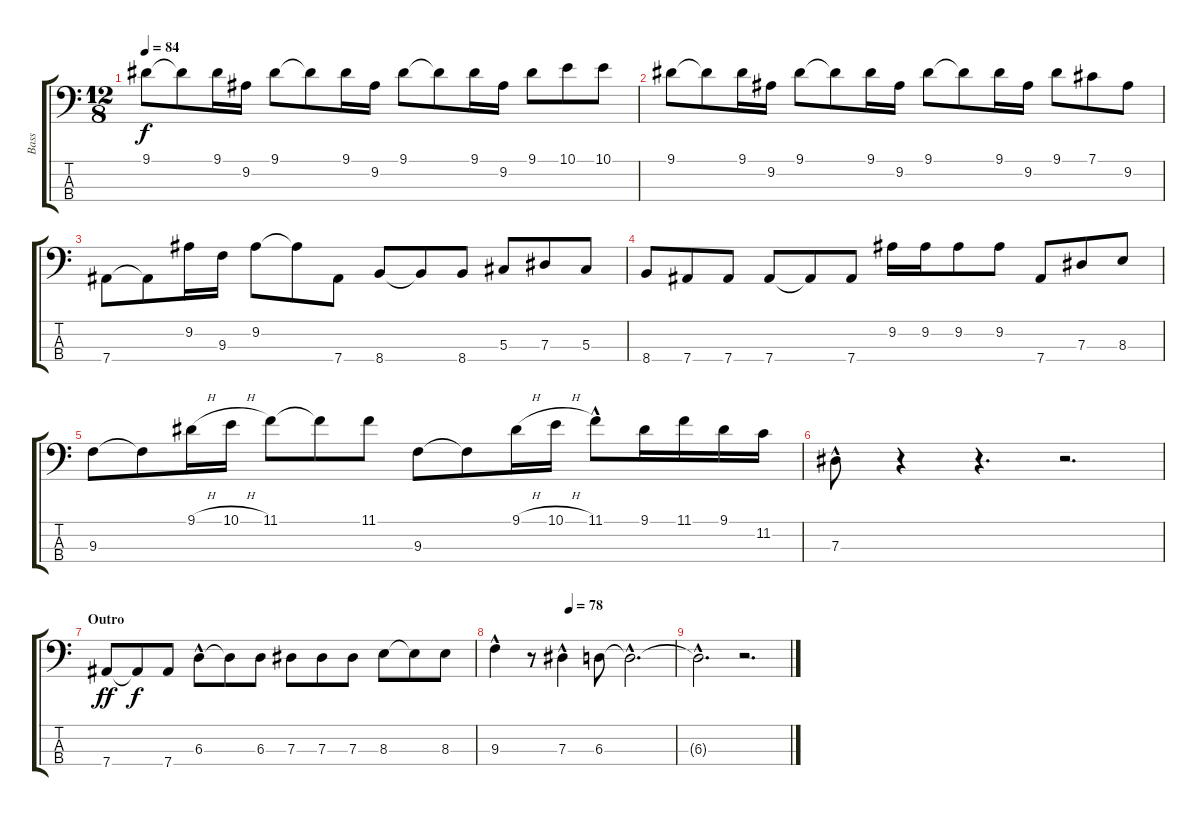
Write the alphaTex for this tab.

\track ("Bass" "Bass") {instrument electricbassfinger}
\staff {score tabs}
\tuning (Gb2 Db2 Ab1 Eb1) {hide}
\ts (12 8)
\tempo 84
\clef f4
\ks c
9.1.8{dy f} 9.1{t}.8 9.1.16 9.2.16 9.1.8 9.1{t}.8 9.1.16 9.2.16 9.1.8 9.1{t}.8 9.1.16 9.2.16 9.1.8 10.1.8 10.1.8 |
9.1.8 9.1{t}.8 9.1.16 9.2.16 9.1.8 9.1{t}.8 9.1.16 9.2.16 9.1.8 9.1{t}.8 9.1.16 9.2.16 9.1.8 7.1.8 9.2.8 |
7.4.8 7.4{t}.8 9.2.16 9.3.16 9.2.8 9.2{t}.8 7.4.8 8.4.8 8.4{t}.8 8.4.8 5.3.8 7.3.8 5.3.8 |
8.4.8 7.4.8 7.4.8 7.4.8 7.4{t}.8 7.4.8 9.2.16 9.2.16 9.2.8 9.2.8 7.4.8 7.3.8 8.3.8 |
9.3.8 9.3{t}.8 9.1{h}.16 10.1{h}.16 11.1.8 11.1{t}.8 11.1.8 9.3.8 9.3{t}.8 9.1{h}.16 10.1{h}.16 11.1{hac}.8 9.1.16 11.1.16 9.1.16 11.2.16 |
7.3{hac}.8 r.4 r.4{d} r.2{d} |
\section ("" "Outro")
7.4.8{dy ff} 7.4{t}.8{dy f} 7.4.8 6.3{hac}.8 6.3{t}.8 6.3.8 7.3.8 7.3.8 7.3.8 8.3.8 8.3{t}.8 8.3.8 |
\tempo (78 0.4166666666666667)
9.3{hac}.4 r.8 7.3{hac}.4 6.3.8{volume 4} 6.3{hac t}.2{d} |
6.3{hac t}.2{d} r.2{d}
